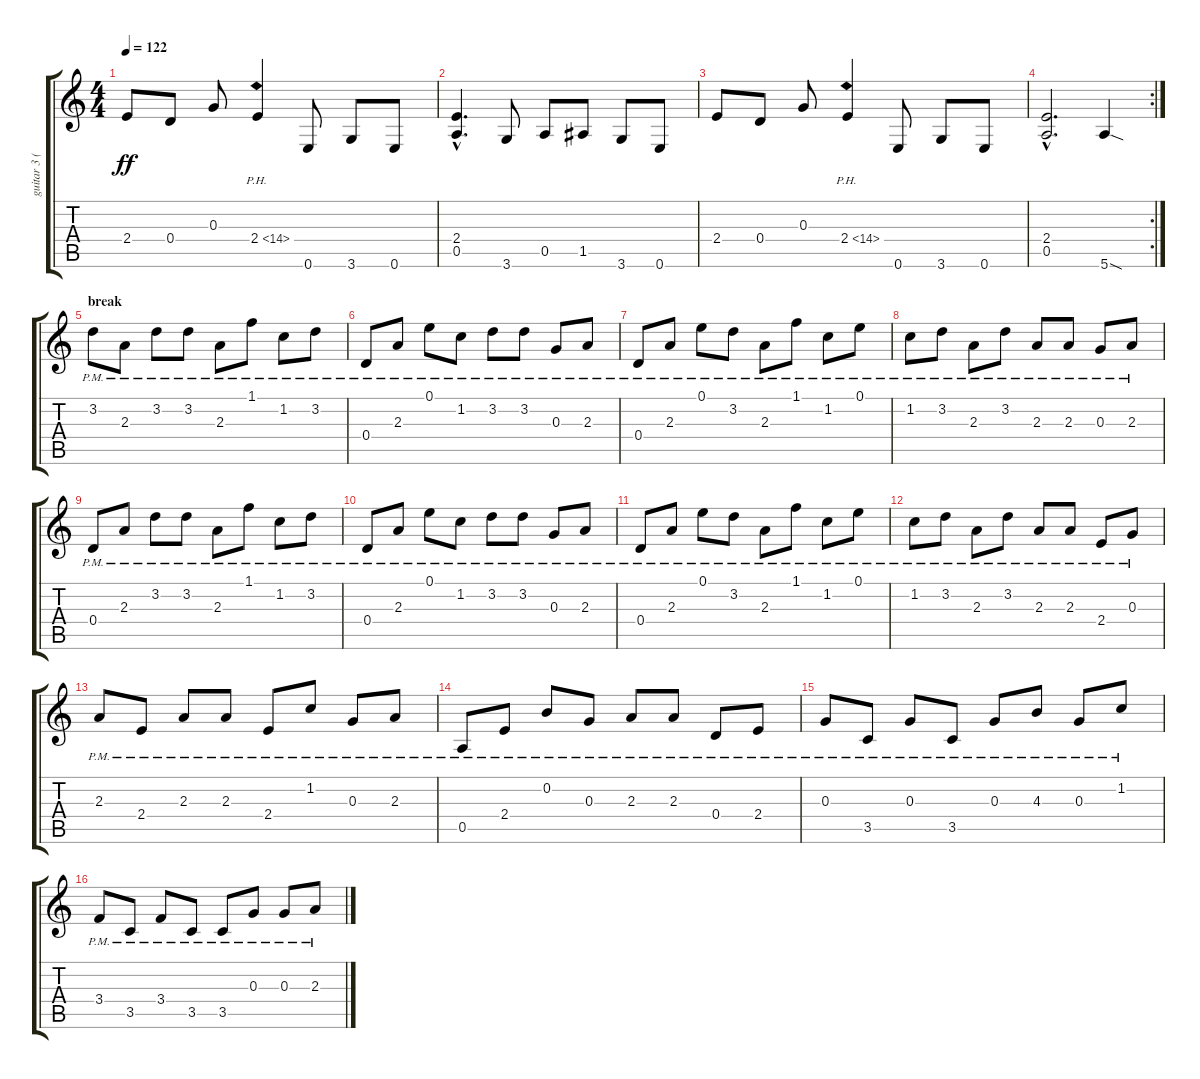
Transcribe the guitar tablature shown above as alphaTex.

\track ("guitar 3 (right)" "guitar 3 (") {instrument distortionguitar}
\staff {score tabs}
\tuning (E4 B3 G3 D3 A2 E2) {hide}
\ts (4 4)
\tempo 122
\clef g2
\ks c
2.4.8{dy ff} 0.4.8 0.3.8 2.4{ph 12}.4 0.6.8 3.6.8 0.6.8 |
(2.4{hac} 0.5{hac}).4{d} 3.6.8 0.5.8 1.5.8 3.6.8 0.6.8 |
2.4.8 0.4.8 0.3.8 2.4{ph 12}.4 0.6.8 3.6.8 0.6.8 |
\rc 2
(2.4{hac} 0.5{hac}).2{d} 5.6{sod}.4 |
\section ("" "break")
3.2{pm}.8 2.3{pm}.8 3.2{pm}.8 3.2{pm}.8 2.3{pm}.8 1.1{pm}.8 1.2{pm}.8 3.2{pm}.8 |
0.4{pm}.8 2.3{pm}.8 0.1{pm}.8 1.2{pm}.8 3.2{pm}.8 3.2{pm}.8 0.3{pm}.8 2.3{pm}.8 |
0.4{pm}.8 2.3{pm}.8 0.1{pm}.8 3.2{pm}.8 2.3{pm}.8 1.1{pm}.8 1.2{pm}.8 0.1{pm}.8 |
1.2{pm}.8 3.2{pm}.8 2.3{pm}.8 3.2{pm}.8 2.3{pm}.8 2.3{pm}.8 0.3{pm}.8 2.3{pm}.8 |
0.4{pm}.8 2.3{pm}.8 3.2{pm}.8 3.2{pm}.8 2.3{pm}.8 1.1{pm}.8 1.2{pm}.8 3.2{pm}.8 |
0.4{pm}.8 2.3{pm}.8 0.1{pm}.8 1.2{pm}.8 3.2{pm}.8 3.2{pm}.8 0.3{pm}.8 2.3{pm}.8 |
0.4{pm}.8 2.3{pm}.8 0.1{pm}.8 3.2{pm}.8 2.3{pm}.8 1.1{pm}.8 1.2{pm}.8 0.1{pm}.8 |
1.2{pm}.8 3.2{pm}.8 2.3{pm}.8 3.2{pm}.8 2.3{pm}.8 2.3{pm}.8 2.4{pm}.8 0.3{pm}.8 |
2.3{pm}.8 2.4{pm}.8 2.3{pm}.8 2.3{pm}.8 2.4{pm}.8 1.2{pm}.8 0.3{pm}.8 2.3{pm}.8 |
0.5{pm}.8 2.4{pm}.8 0.2{pm}.8 0.3{pm}.8 2.3{pm}.8 2.3{pm}.8 0.4{pm}.8 2.4{pm}.8 |
0.3{pm}.8 3.5{pm}.8 0.3{pm}.8 3.5{pm}.8 0.3{pm}.8 4.3{pm}.8 0.3{pm}.8 1.2{pm}.8 |
3.4{pm}.8 3.5{pm}.8 3.4{pm}.8 3.5{pm}.8 3.5{pm}.8 0.3{pm}.8 0.3{pm}.8 2.3{pm}.8
